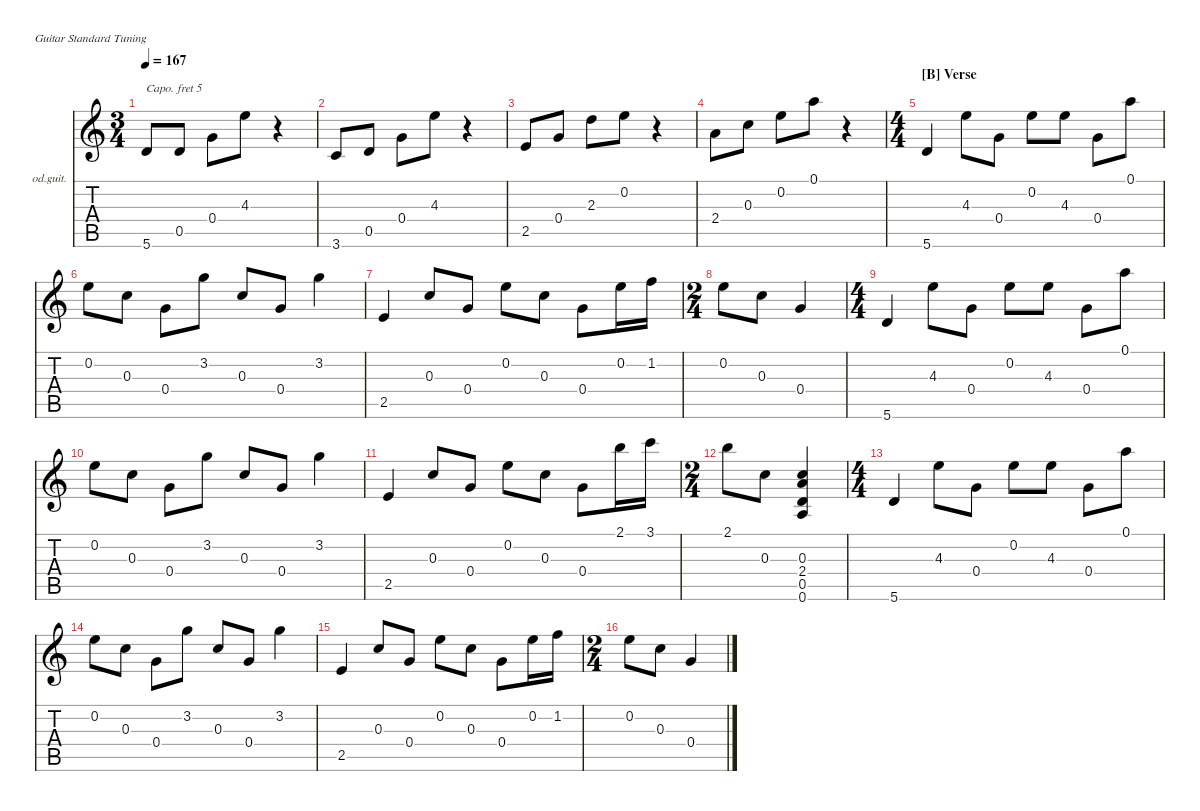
\hideDynamics
\bracketExtendMode nobrackets
\firstSystemTrackNameOrientation horizontal
\otherSystemsTrackNameOrientation horizontal
\track ("Main Gt." "od.guit.") {instrument overdrivenguitar}
\staff {score tabs}
\capo 5
\tuning (E4 B3 G3 D3 A2 E2)
\ts (3 4)
\tempo 167
\clef g2
\ks aminor
5.6.8{dy mf beam Up} 0.5.8{beam Up} 0.4.8{beam Down} 4.3.8{beam Down} r.4{beam Down} |
3.6.8{beam Up} 0.5.8{beam Up} 0.4.8{beam Down} 4.3.8{beam Down} r.4{beam Down} |
2.5.8{beam Up} 0.4.8{beam Up} 2.3.8{beam Down} 0.2.8{beam Down} r.4{beam Down} |
2.4.8{beam Down} 0.3.8{beam Down} 0.2.8{beam Down} 0.1.8{beam Down} r.4{beam Down} |
\ts (4 4)
\section ("B" "Verse")
5.6.4{beam Up} 4.3.8{beam Down} 0.4.8{beam Down} 0.2.8{beam Down} 4.3.8{beam Down} 0.4.8{beam Down} 0.1.8{beam Down} |
0.2.8{beam Down} 0.3.8{beam Down} 0.4.8{beam Down} 3.2.8{beam Down} 0.3.8{beam Up} 0.4.8{beam Up} 3.2.4{beam Down} |
2.5.4{beam Up} 0.3.8{beam Up} 0.4.8{beam Up} 0.2.8{beam Down} 0.3.8{beam Down} 0.4.8{beam Down} 0.2.16{beam Down} 1.2.16{beam Down} |
\ts (2 4)
0.2.8{beam Down} 0.3.8{beam Down} 0.4.4{beam Up} |
\ts (4 4)
5.6.4{beam Up} 4.3.8{beam Down} 0.4.8{beam Down} 0.2.8{beam Down} 4.3.8{beam Down} 0.4.8{beam Down} 0.1.8{beam Down} |
0.2.8{beam Down} 0.3.8{beam Down} 0.4.8{beam Down} 3.2.8{beam Down} 0.3.8{beam Up} 0.4.8{beam Up} 3.2.4{beam Down} |
2.5.4{beam Up} 0.3.8{beam Up} 0.4.8{beam Up} 0.2.8{beam Down} 0.3.8{beam Down} 0.4.8{beam Down} 2.1.16{beam Down} 3.1.16{beam Down} |
\ts (2 4)
2.1.8{beam Down} 0.3.8{beam Down} (2.4 0.5 0.6 0.3).4{beam Up} |
\ts (4 4)
5.6.4{beam Up} 4.3.8{beam Down} 0.4.8{beam Down} 0.2.8{beam Down} 4.3.8{beam Down} 0.4.8{beam Down} 0.1.8{beam Down} |
0.2.8{beam Down} 0.3.8{beam Down} 0.4.8{beam Down} 3.2.8{beam Down} 0.3.8{beam Up} 0.4.8{beam Up} 3.2.4{beam Down} |
2.5.4{beam Up} 0.3.8{beam Up} 0.4.8{beam Up} 0.2.8{beam Down} 0.3.8{beam Down} 0.4.8{beam Down} 0.2.16{beam Down} 1.2.16{beam Down} |
\ts (2 4)
0.2.8{beam Down} 0.3.8{beam Down} 0.4.4{beam Up}
